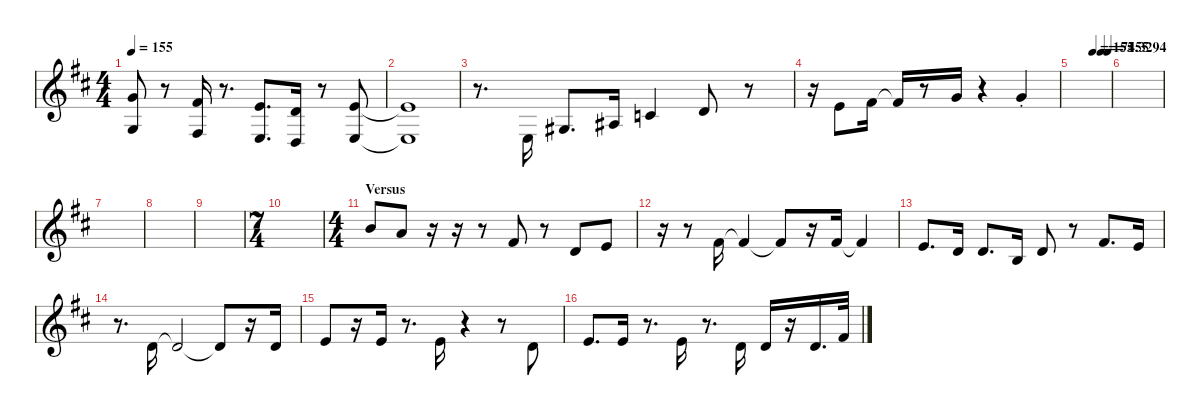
\hideDynamics
\bracketExtendMode nobrackets
\singleTrackTrackNamePolicy hidden
\multiTrackTrackNamePolicy hidden
\otherSystemsTrackNameOrientation horizontal
\track ("Voice" "Sax") {instrument altosax}
\staff {score}
\tuning (E4 B3 G3 D3 A2 E2)
\ts (4 4)
\tempo 155
\clef g2
\ks d
(0.3{acc forcenatural} 3.1{acc forcenatural}).8{dy f beam Up} r.8{beam Up} (4.4{acc #} 2.1{acc #}).16{beam Up} r.8{d beam Up} (2.4{acc forcenatural} 5.2{acc forcenatural}).8{d beam Up} (0.4{acc forcenatural} 3.2{acc forcenatural}).16{beam Up} r.8{beam Up} (2.4{acc forcenatural} 0.1{acc forcenatural}).8{beam Up} |
(2.4{t acc forcenatural} 0.1{t acc forcenatural}).1{beam Up} |
r.8{d beam Down} 2.4{acc forcenatural}.16{dy ff beam Up} 1.3{acc #}.8{d beam Up} 3.3{acc #}.16{beam Up} 1.2{acc forcenatural}.4{dy f beam Up} 3.2{acc forcenatural}.8{beam Up} r.8{beam Up} |
r.16{beam Down} 0.1{acc forcenatural}.8{beam Up} 2.1{acc #}.16{beam Up} 2.1{t acc #}.16{beam Up} r.8{beam Up} 3.1{acc forcenatural}.16{dy ff beam Up} r.4{beam Down} 8.2{st acc forcenatural}.4{dy f beam Up} |
\tempo (155 0.53125)
\tempo (74.3294 0.75)
\tempo (155 0.925)
|
|
|
|
|
\ts (7 4)
|
\ts (4 4)
\section ("" "Versus")
7.1{acc forcenatural}.8{beam Up} 5.1{acc forcenatural}.8{beam Up} r.16{beam Down} r.16{beam Down} r.8{beam Down} 2.1{acc #}.8{beam Up} r.8{beam Down} 3.2{acc forcenatural}.8{beam Up} 5.2{acc forcenatural}.8{beam Up} |
r.16{beam Down} r.8{beam Down} 2.1{acc #}.16{beam Up} 2.1{t acc #}.4{beam Up} 2.1{t acc #}.8{beam Up} r.16{beam Up} 2.1{acc #}.16{beam Up} 2.1{t acc #}.4{beam Up} |
5.2{acc forcenatural}.8{d beam Up} 3.2{acc forcenatural}.16{beam Up} 3.2{acc forcenatural}.8{d beam Up} 4.3{acc forcenatural}.16{beam Up} 3.2{acc forcenatural}.8{beam Up} r.8{beam Up} 2.1{acc #}.8{d beam Up} 0.1{acc forcenatural}.16{beam Up} |
r.8{d beam Down} 3.2{acc forcenatural}.16{beam Up} 3.2{t acc forcenatural}.2{beam Up} 3.2{t acc forcenatural}.8{beam Up} r.16{beam Up} 3.2{acc forcenatural}.16{beam Up} |
5.2{acc forcenatural}.8{beam Up} r.16{beam Up} 0.1{acc forcenatural}.16{beam Up} r.8{d beam Down} 0.1{acc forcenatural}.16{beam Up} r.4{beam Down} r.8{beam Down} 3.2{acc forcenatural}.8{beam Up} |
0.1{acc forcenatural}.8{d beam Up} 0.1{acc forcenatural}.16{beam Up} r.8{d beam Down} 0.1{acc forcenatural}.16{beam Up} r.8{d beam Down} 3.2{acc forcenatural}.16{beam Up} 3.2{acc forcenatural}.16{beam Up} r.16{beam Up} 3.2{acc forcenatural}.16{d beam Up} 2.1{acc #}.32{beam Up}
